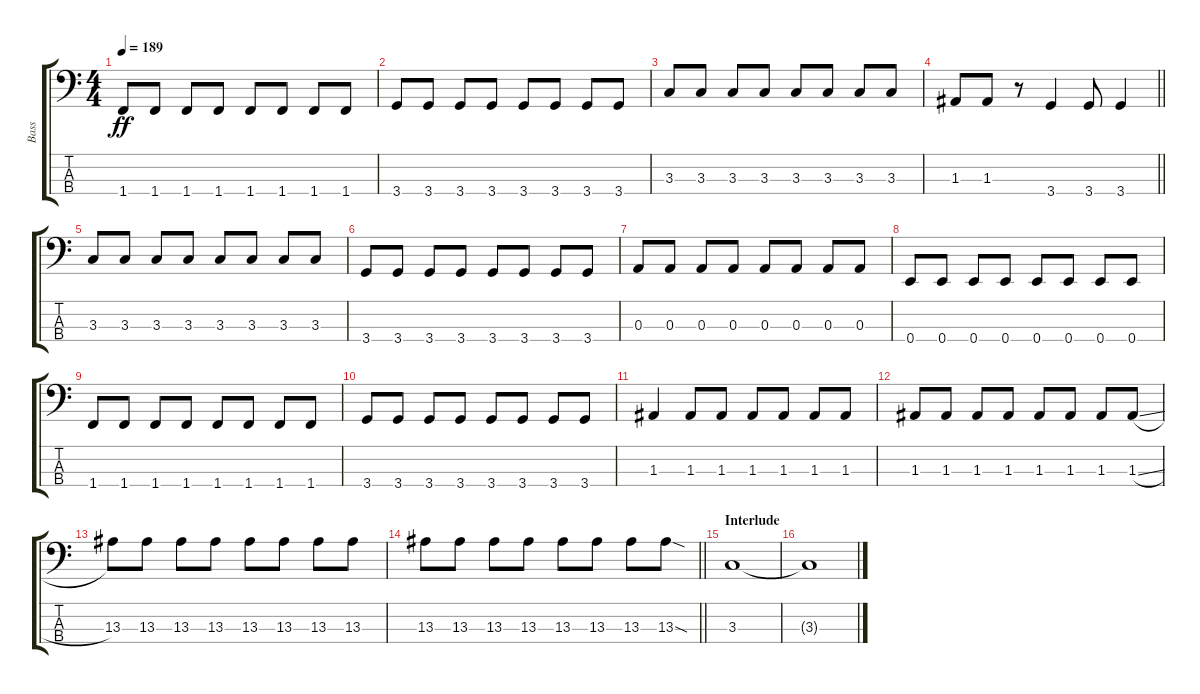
\track ("Bass" "Bass") {instrument electricbassfinger}
\staff {score tabs}
\tuning (G2 D2 A1 E1) {hide}
\ts (4 4)
\tempo 189
\clef f4
\ks c
1.4.8{dy ff} 1.4.8 1.4.8 1.4.8 1.4.8 1.4.8 1.4.8 1.4.8 |
3.4.8 3.4.8 3.4.8 3.4.8 3.4.8 3.4.8 3.4.8 3.4.8 |
3.3.8 3.3.8 3.3.8 3.3.8 3.3.8 3.3.8 3.3.8 3.3.8 |
\barLineRight lightlight
1.3.8 1.3.8 r.8 3.4.4 3.4.8 3.4.4 |
3.3.8 3.3.8 3.3.8 3.3.8 3.3.8 3.3.8 3.3.8 3.3.8 |
3.4.8 3.4.8 3.4.8 3.4.8 3.4.8 3.4.8 3.4.8 3.4.8 |
0.3.8 0.3.8 0.3.8 0.3.8 0.3.8 0.3.8 0.3.8 0.3.8 |
0.4.8 0.4.8 0.4.8 0.4.8 0.4.8 0.4.8 0.4.8 0.4.8 |
1.4.8 1.4.8 1.4.8 1.4.8 1.4.8 1.4.8 1.4.8 1.4.8 |
3.4.8 3.4.8 3.4.8 3.4.8 3.4.8 3.4.8 3.4.8 3.4.8 |
1.3.4 1.3.8 1.3.8 1.3.8 1.3.8 1.3.8 1.3.8 |
1.3.8 1.3.8 1.3.8 1.3.8 1.3.8 1.3.8 1.3.8 1.3{sl}.8 |
13.3.8 13.3.8 13.3.8 13.3.8 13.3.8 13.3.8 13.3.8 13.3.8 |
\barLineRight lightlight
13.3.8 13.3.8 13.3.8 13.3.8 13.3.8 13.3.8 13.3.8 13.3{sod}.8 |
\section ("" "Interlude")
3.3.1 |
3.3{t}.1
